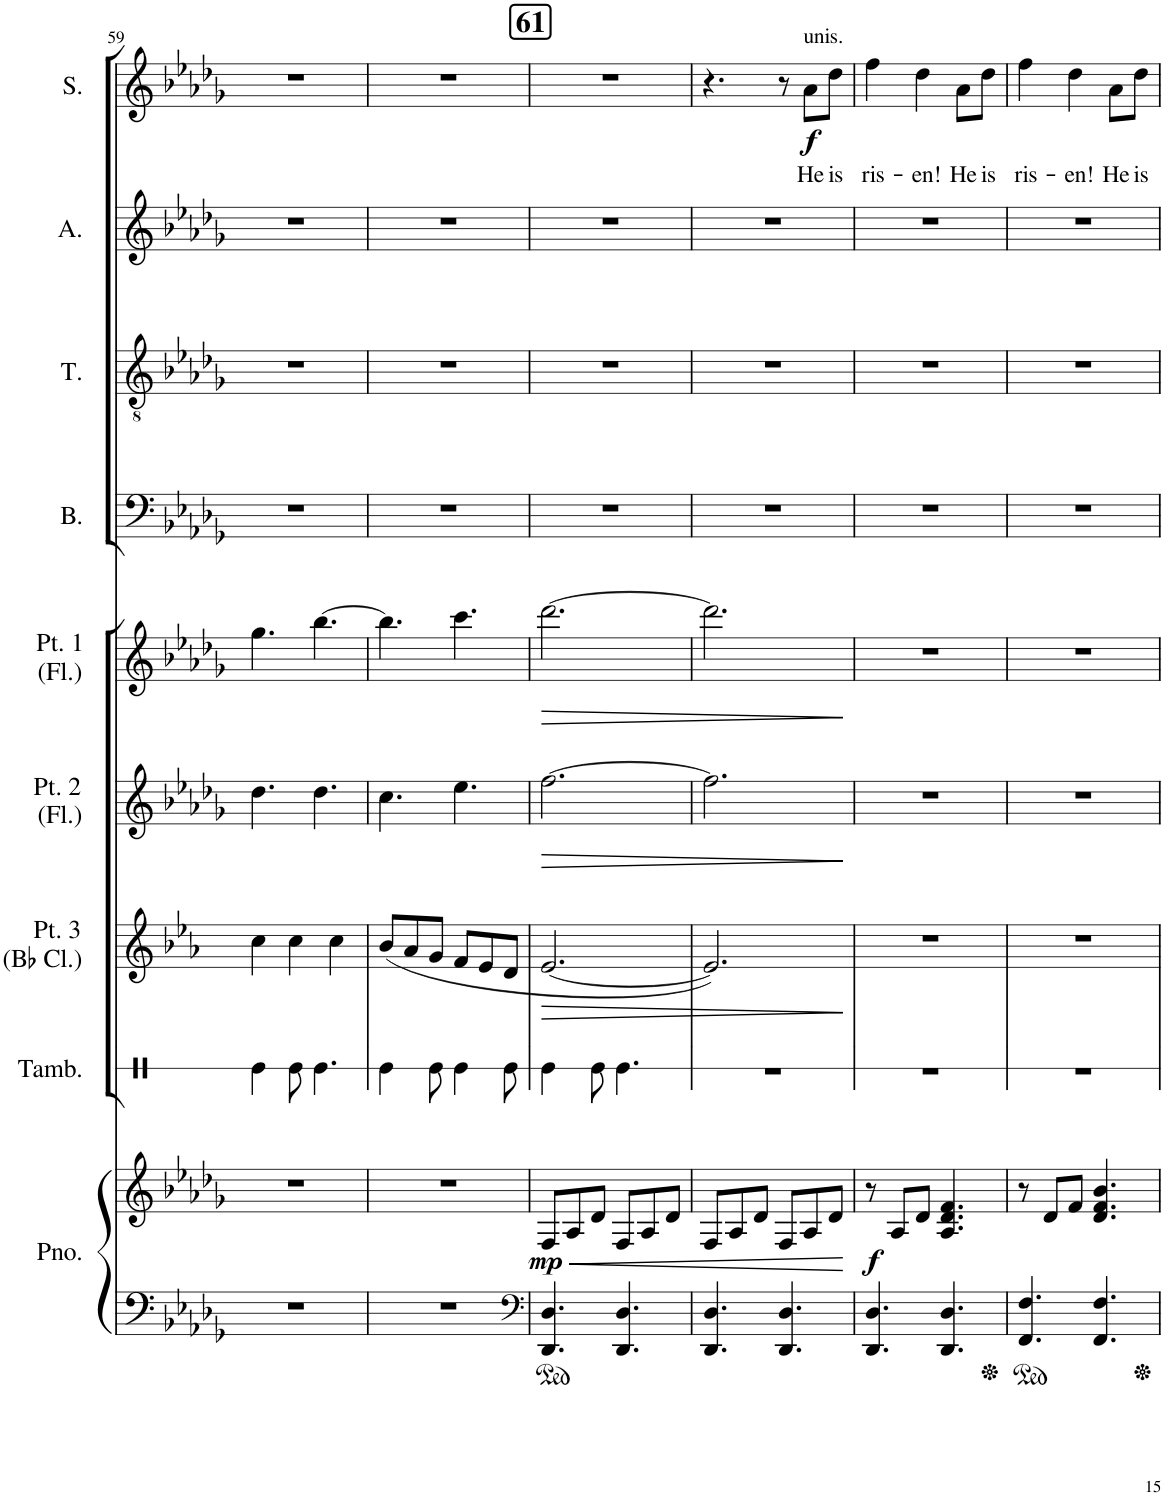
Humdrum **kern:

**kern	**kern	**dynam	**kern	**kern	**kern	**dynam	**kern	**kern	**dynam	**kern	**dynam	**kern	**kern	**kern	**kern	**text	**dynam
*part11	*part11	*part11	*part10	*part9	*part8	*part8	*part7	*part6	*part6	*part5	*part5	*part4	*part3	*part2	*part1	*part1	*part1
*staff12	*staff11	*staff11/12	*staff10	*staff9	*staff8	*staff8	*staff7	*staff6	*staff6	*staff5	*staff5	*staff4	*staff3	*staff2	*staff1	*staff1	*staff1
*I"Piano	*	*	*I"Tambourine	*I"Alto Saxophone	*I"Woodwind Part 3  (Bb Clarinet)	*	*I"Woodwind Part 3  (Bb Clarinet)	*I"Woodwind Part 2  (Flute)	*	*I"Woodwind Part 1 (Flute)	*	*I"Bass	*I"Tenor	*I"Alto	*I"Soprano	*	*
*I'Pno.	*	*	*I'Tamb.	*I'A. Sax.	*I'Pt. 3  (Bb Cl.)	*	*I'Pt. 3  (Bb Cl.)	*I'Pt. 2  (Fl.)	*	*I'Pt. 1 (Fl.)	*	*I'B.	*I'T.	*I'A.	*I'S.	*	*
!!LO:PB:g=z
*clefF4	*clefG2	*	*clefX	*clefG2	*clefG2	*	*clefG2	*clefG2	*	*clefG2	*	*clefF4	*clefGv2	*clefG2	*clefG2	*	*
*	*	*	*	*Trd5c9	*Trd1c2	*	*Trd1c2	*	*	*	*	*	*	*	*	*	*
*k[b-e-a-d-g-]	*k[b-e-a-d-g-]	*	*k[]	*k[b-e-]	*k[b-e-a-]	*	*k[b-e-a-]	*k[b-e-a-d-g-]	*	*k[b-e-a-d-g-]	*	*k[b-e-a-d-g-]	*k[b-e-a-d-g-]	*k[b-e-a-d-g-]	*k[b-e-a-d-g-]	*	*
*M6/8	*M6/8	*	*M6/8	*M6/8	*M6/8	*	*M6/8	*M6/8	*	*M6/8	*	*M6/8	*M6/8	*M6/8	*M6/8	*	*
=59	=59	=59	=59	=59	=59	=59	=59	=59	=59	=59	=59	=59	=59	=59	=59	=59	=59
2.r	2.r	.	4Re\	4gg	4cc\	.	4.ee-	4.dd-\	.	4.gg-\	.	2.r	2.r	2.r	2.r	.	.
.	.	.	8Re\	4gg	4cc\	.	.	.	.	.	.	.	.	.	.	.	.
.	.	.	4.Re\	.	.	.	4.ee-	4.dd-\	.	[4.bb-\	.	.	.	.	.	.	.
.	.	.	.	4gg	4cc\	.	.	.	.	.	.	.	.	.	.	.	.
=60	=60	=60	=60	=60	=60	=60	=60	=60	=60	=60	=60	=60	=60	=60	=60	=60	=60
2.r	2.r	.	4Re\	8ff\L	(8b-/L	.	4.dd	4.cc\	.	4.bb-\]	.	2.r	2.r	2.r	2.r	.	.
.	.	.	.	8ee-\	8a-/	.	.	.	.	.	.	.	.	.	.	.	.
.	.	.	8Re\	8dd\J	8g/J	.	.	.	.	.	.	.	.	.	.	.	.
.	.	.	4Re\	8cc\L	8f/L	.	4.ff	4.ee-\	.	4.ccc\	.	.	.	.	.	.	.
.	.	.	.	8b-\	8e-/	.	.	.	.	.	.	.	.	.	.	.	.
.	.	.	8Re\	8a\J	8d/J	.	.	.	.	.	.	.	.	.	.	.	.
!!LO:REH:place=s1:a:B:cj:fs=14:t=61
=61	=61	=61	=61	=61	=61	=61	=61	=61	=61	=61	=61	=61	=61	=61	=61	=61	=61
*clefF4	*	*	*	*	*	*	*	*	*	*	*	*	*	*	*	*	*
!	!	!LO:HP:b	!	!	!	!LO:HP:b	!	!	!LO:HP:b	!	!LO:HP:b	!	!	!	!	!	!
!	!	!LO:DY:n=1:b	!	!	!	!	!	!	!	!	!	!	!	!	!	!	!
4.DD-/ 4.D-/	8F/L	< mp	4Re\	[2.b-	[2.e-/	>	[2.gg	[2.ff\	>	[2.ddd-\	>	2.r	2.r	2.r	2.r	.	.
.	8A-/	.	.	.	.	.	.	.	.	.	.	.	.	.	.	.	.
.	8d-/J	.	8Re\	.	.	.	.	.	.	.	.	.	.	.	.	.	.
4.DD-/ 4.D-/	8F/L	.	4.Re\	.	.	.	.	.	.	.	.	.	.	.	.	.	.
.	8A-/	.	.	.	.	.	.	.	.	.	.	.	.	.	.	.	.
.	8d-/J	.	.	.	.	.	.	.	.	.	.	.	.	.	.	.	.
=62	=62	=62	=62	=62	=62	=62	=62	=62	=62	=62	=62	=62	=62	=62	=62	=62	=62
4.DD-/ 4.D-/	8F/L	.	2.r	2.b-]	2.e-/])	.	2.gg]	2.ff\]	.	2.ddd-\]	.	2.r	2.r	2.r	4.r	.	.
.	8A-/	.	.	.	.	.	.	.	.	.	.	.	.	.	.	.	.
.	8d-/J	.	.	.	.	.	.	.	.	.	.	.	.	.	.	.	.
4.DD-/ 4.D-/	8F/L	.	.	.	.	.	.	.	.	.	.	.	.	.	8r	.	.
!	!	!	!	!	!	!	!	!	!	!	!	!	!	!	!LO:TX:a:t=unis.	!	!
!	!	!	!	!	!	!	!	!	!	!	!	!	!	!	!	!LO:LY:b	!LO:DY:b
.	8A-/	.	.	.	.	.	.	.	.	.	.	.	.	.	8a-\L	He	f
!	!	!	!	!	!	!	!	!	!	!	!	!	!	!	!	!LO:LY:b	!
.	8d-/J	.	.	.	.	.	.	.	.	.	.	.	.	.	8dd-\J	is	.
.	.	[	.	.	.	]	.	.	]	.	]	.	.	.	.	.	.
=63	=63	=63	=63	=63	=63	=63	=63	=63	=63	=63	=63	=63	=63	=63	=63	=63	=63
!	!	!LO:DY:b	!	!	!	!	!	!	!	!	!	!	!	!	!	!LO:LY:b	!
4.DD-/ 4.D-/	8r	f	2.r	2.r	2.r	.	2.r	2.r	.	2.r	.	2.r	2.r	2.r	4ff\	ris-	.
.	8A-/L	.	.	.	.	.	.	.	.	.	.	.	.	.	.	.	.
!	!	!	!	!	!	!	!	!	!	!	!	!	!	!	!	!LO:LY:b	!
.	8d-/J	.	.	.	.	.	.	.	.	.	.	.	.	.	4dd-\	-en!	.
4.DD-/ 4.D-/	4.A-/ 4.d-/ 4.f/	.	.	.	.	.	.	.	.	.	.	.	.	.	.	.	.
!	!	!	!	!	!	!	!	!	!	!	!	!	!	!	!	!LO:LY:b	!
.	.	.	.	.	.	.	.	.	.	.	.	.	.	.	8a-\L	He	.
!	!	!	!	!	!	!	!	!	!	!	!	!	!	!	!	!LO:LY:b	!
.	.	.	.	.	.	.	.	.	.	.	.	.	.	.	8dd-\J	is	.
=64	=64	=64	=64	=64	=64	=64	=64	=64	=64	=64	=64	=64	=64	=64	=64	=64	=64
!	!	!	!	!	!	!	!	!	!	!	!	!	!	!	!	!LO:LY:b	!
4.FF/ 4.F/	8r	.	2.r	2.r	2.r	.	2.r	2.r	.	2.r	.	2.r	2.r	2.r	4ff\	ris-	.
.	8d-/L	.	.	.	.	.	.	.	.	.	.	.	.	.	.	.	.
!	!	!	!	!	!	!	!	!	!	!	!	!	!	!	!	!LO:LY:b	!
.	8f/J	.	.	.	.	.	.	.	.	.	.	.	.	.	4dd-\	-en!	.
4.FF/ 4.F/	4.d-/ 4.f/ 4.b-/	.	.	.	.	.	.	.	.	.	.	.	.	.	.	.	.
!	!	!	!	!	!	!	!	!	!	!	!	!	!	!	!	!LO:LY:b	!
.	.	.	.	.	.	.	.	.	.	.	.	.	.	.	8a-\L	He	.
!	!	!	!	!	!	!	!	!	!	!	!	!	!	!	!	!LO:LY:b	!
.	.	.	.	.	.	.	.	.	.	.	.	.	.	.	8dd-\J	is	.
=	=	=	=	=	=	=	=	=	=	=	=	=	=	=	=	=	=
*-	*-	*-	*-	*-	*-	*-	*-	*-	*-	*-	*-	*-	*-	*-	*-	*-	*-
